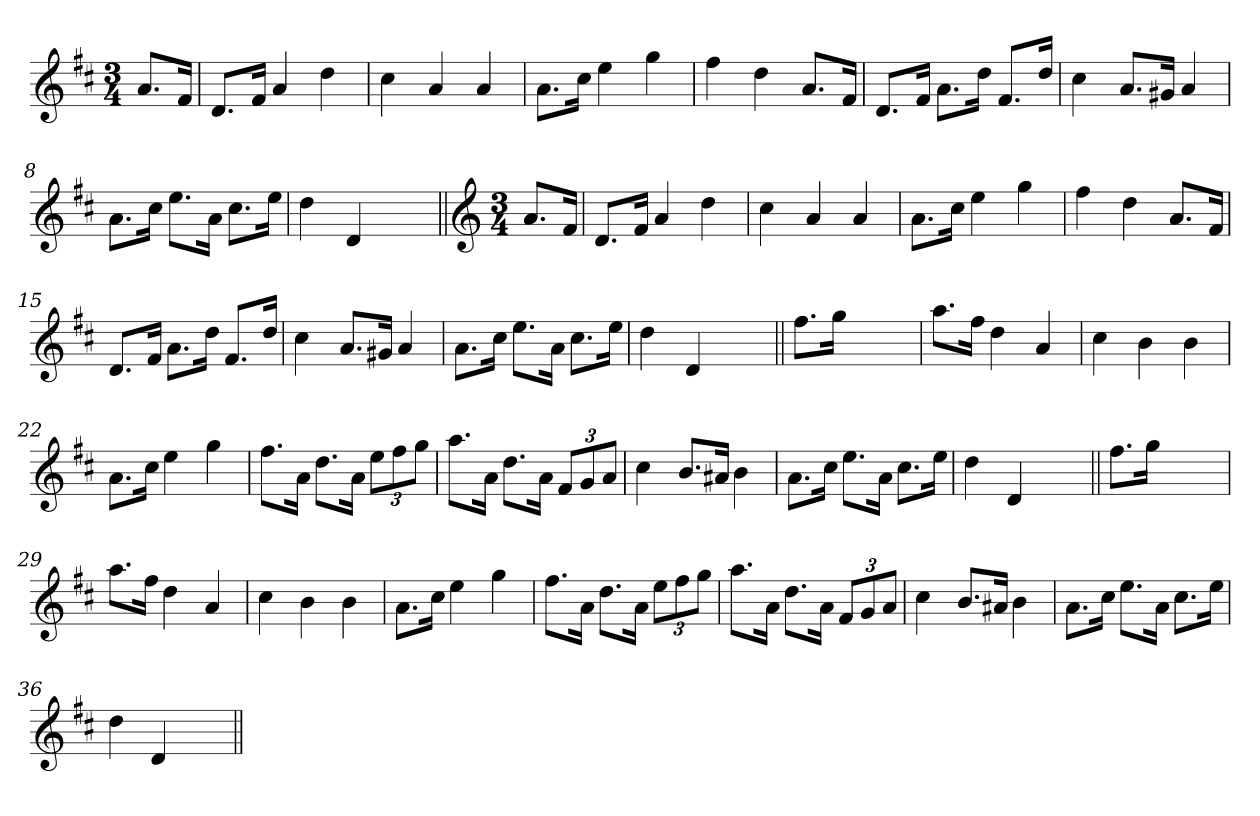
**kern
*part1
*staff1
*clefG2
*k[f#c#]
*D:
*M3/4
=1
8.a/L
16f#/Jk
=2
8.d/L
16f#/Jk
4a/
4dd\
=3
4cc#\
4a/
4a/
=4
8.a\L
16cc#\Jk
4ee\
4gg\
=5
4ff#\
4dd\
8.a/L
16f#/Jk
=6
8.d/L
16f#/Jk
8.a\L
16dd\Jk
8.f#/L
16dd/Jk
=7
4cc#\
8.a/L
16g#X/Jk
4a/
!!LO:LB:g=z
=8
8.a\L
16cc#\Jk
8.ee\L
16a\Jk
8.cc#\L
16ee\Jk
=9
4dd\
4d/
4ryy
=10||
*clefG2
*M3/4
8.a/L
16f#/Jk
=11
8.d/L
16f#/Jk
4a/
4dd\
=12
4cc#\
4a/
4a/
=13
8.a\L
16cc#\Jk
4ee\
4gg\
=14
4ff#\
4dd\
8.a/L
16f#/Jk
!!LO:LB:g=z
=15
8.d/L
16f#/Jk
8.a\L
16dd\Jk
8.f#/L
16dd/Jk
=16
4cc#\
8.a/L
16g#X/Jk
4a/
=17
8.a\L
16cc#\Jk
8.ee\L
16a\Jk
8.cc#\L
16ee\Jk
=18
4dd\
4d/
4ryy
=19||
8.ff#\L
16gg\Jk
2ryy
=20
8.aa\L
16ff#\Jk
4dd\
4a/
=21
4cc#\
4b\
4b\
!!LO:LB:g=z
=22
8.a\L
16cc#\Jk
4ee\
4gg\
=23
8.ff#\L
16a\Jk
8.dd\L
16a\Jk
12ee\L
12ff#\
12gg\J
=24
8.aa\L
16a\Jk
8.dd\L
16a\Jk
12f#/L
12g/
12a/J
=25
4cc#\
8.b/L
16a#X/Jk
4b\
=26
8.a\L
16cc#\Jk
8.ee\L
16a\Jk
8.cc#\L
16ee\Jk
=27
4dd\
4d/
4ryy
=28||
8.ff#\L
16gg\Jk
2ryy
!!LO:LB:g=z
=29
8.aa\L
16ff#\Jk
4dd\
4a/
=30
4cc#\
4b\
4b\
=31
8.a\L
16cc#\Jk
4ee\
4gg\
=32
8.ff#\L
16a\Jk
8.dd\L
16a\Jk
12ee\L
12ff#\
12gg\J
=33
8.aa\L
16a\Jk
8.dd\L
16a\Jk
12f#/L
12g/
12a/J
=34
4cc#\
8.b/L
16a#X/Jk
4b\
=35
8.a\L
16cc#\Jk
8.ee\L
16a\Jk
8.cc#\L
16ee\Jk
!!LO:LB:g=z
=36
4dd\
4d/
4ryy
=||
*-
